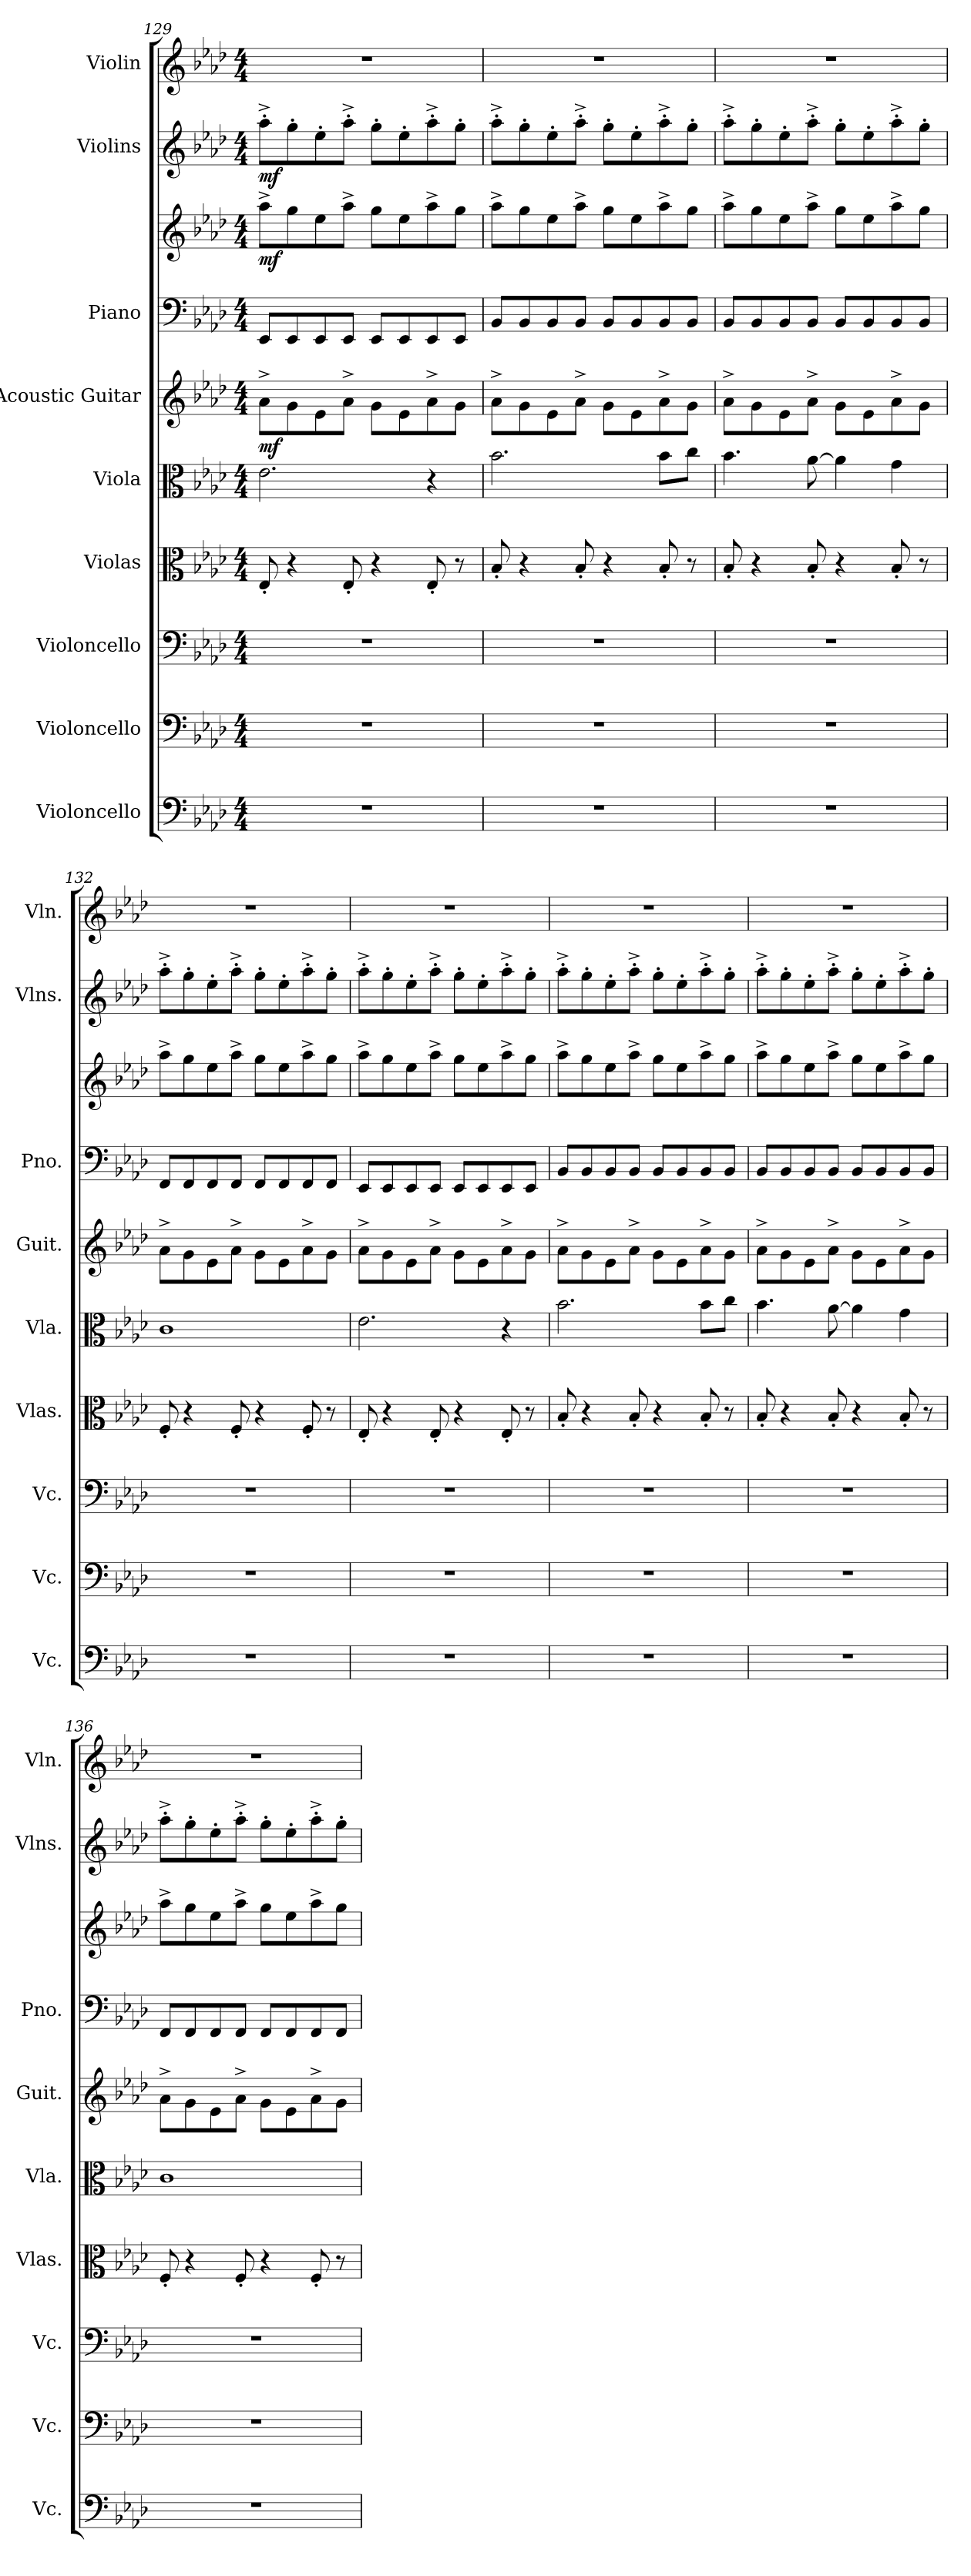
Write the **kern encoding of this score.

**kern	**kern	**kern	**kern	**kern	**kern	**dynam	**kern	**kern	**dynam	**kern	**dynam	**kern
*part9	*part8	*part7	*part6	*part5	*part4	*part4	*part3	*part3	*part3	*part2	*part2	*part1
*staff10	*staff9	*staff8	*staff7	*staff6	*staff5	*staff5	*staff4	*staff3	*staff3/4	*staff2	*staff2	*staff1
*I"Violoncello	*I"Violoncello	*I"Violoncello	*I"Violas	*I"Viola	*I"Acoustic Guitar	*	*I"Piano	*	*	*I"Violins	*	*I"Violin
*I'Vc.	*I'Vc.	*I'Vc.	*I'Vlas.	*I'Vla.	*I'Guit.	*	*I'Pno.	*	*	*I'Vlns.	*	*I'Vln.
*clefF4	*clefF4	*clefF4	*clefC3	*clefC3	*	*	*clefF4	*clefG2	*	*clefG2	*	*clefG2
*k[b-e-a-d-]	*k[b-e-a-d-]	*k[b-e-a-d-]	*k[b-e-a-d-]	*k[b-e-a-d-]	*k[b-e-a-d-]	*	*k[b-e-a-d-]	*k[b-e-a-d-]	*	*k[b-e-a-d-]	*	*k[b-e-a-d-]
*M4/4	*M4/4	*M4/4	*M4/4	*M4/4	*M4/4	*	*M4/4	*M4/4	*	*M4/4	*	*M4/4
=129	=129	=129	=129	=129	=129	=129	=129	=129	=129	=129	=129	=129
!	!	!	!	!	!	!LO:DY:b	!	!	!LO:DY:b	!	!LO:DY:b	!
1r	1r	1r	8E-'/	2.e-\	8a-^\L	mf	8EE-/L	8aa-^\L	mf	8aa-'^\L	mf	1r
.	.	.	4r	.	8g\	.	8EE-/	8gg\	.	8gg'\	.	.
.	.	.	.	.	8e-\	.	8EE-/	8ee-\	.	8ee-'\	.	.
.	.	.	8E-'/	.	8a-^\J	.	8EE-/J	8aa-^\J	.	8aa-'^\J	.	.
.	.	.	4r	.	8g\L	.	8EE-/L	8gg\L	.	8gg'\L	.	.
.	.	.	.	.	8e-\	.	8EE-/	8ee-\	.	8ee-'\	.	.
.	.	.	8E-'/	4r	8a-^\	.	8EE-/	8aa-^\	.	8aa-'^\	.	.
.	.	.	8r	.	8g\J	.	8EE-/J	8gg\J	.	8gg'\J	.	.
!!LO:PB:g=z
=130	=130	=130	=130	=130	=130	=130	=130	=130	=130	=130	=130	=130
1r	1r	1r	8B-'/	2.b-\	8a-^\L	.	8BB-/L	8aa-^\L	.	8aa-'^\L	.	1r
.	.	.	4r	.	8g\	.	8BB-/	8gg\	.	8gg'\	.	.
.	.	.	.	.	8e-\	.	8BB-/	8ee-\	.	8ee-'\	.	.
.	.	.	8B-'/	.	8a-^\J	.	8BB-/J	8aa-^\J	.	8aa-'^\J	.	.
.	.	.	4r	.	8g\L	.	8BB-/L	8gg\L	.	8gg'\L	.	.
.	.	.	.	.	8e-\	.	8BB-/	8ee-\	.	8ee-'\	.	.
.	.	.	8B-'/	8b-\L	8a-^\	.	8BB-/	8aa-^\	.	8aa-'^\	.	.
.	.	.	8r	8cc\J	8g\J	.	8BB-/J	8gg\J	.	8gg'\J	.	.
=131	=131	=131	=131	=131	=131	=131	=131	=131	=131	=131	=131	=131
1r	1r	1r	8B-'/	4.b-\	8a-^\L	.	8BB-/L	8aa-^\L	.	8aa-'^\L	.	1r
.	.	.	4r	.	8g\	.	8BB-/	8gg\	.	8gg'\	.	.
.	.	.	.	.	8e-\	.	8BB-/	8ee-\	.	8ee-'\	.	.
.	.	.	8B-'/	[8a-\	8a-^\J	.	8BB-/J	8aa-^\J	.	8aa-'^\J	.	.
.	.	.	4r	4a-\]	8g\L	.	8BB-/L	8gg\L	.	8gg'\L	.	.
.	.	.	.	.	8e-\	.	8BB-/	8ee-\	.	8ee-'\	.	.
.	.	.	8B-'/	4g\	8a-^\	.	8BB-/	8aa-^\	.	8aa-'^\	.	.
.	.	.	8r	.	8g\J	.	8BB-/J	8gg\J	.	8gg'\J	.	.
=132	=132	=132	=132	=132	=132	=132	=132	=132	=132	=132	=132	=132
1r	1r	1r	8F'/	1c	8a-^\L	.	8FF/L	8aa-^\L	.	8aa-'^\L	.	1r
.	.	.	4r	.	8g\	.	8FF/	8gg\	.	8gg'\	.	.
.	.	.	.	.	8e-\	.	8FF/	8ee-\	.	8ee-'\	.	.
.	.	.	8F'/	.	8a-^\J	.	8FF/J	8aa-^\J	.	8aa-'^\J	.	.
.	.	.	4r	.	8g\L	.	8FF/L	8gg\L	.	8gg'\L	.	.
.	.	.	.	.	8e-\	.	8FF/	8ee-\	.	8ee-'\	.	.
.	.	.	8F'/	.	8a-^\	.	8FF/	8aa-^\	.	8aa-'^\	.	.
.	.	.	8r	.	8g\J	.	8FF/J	8gg\J	.	8gg'\J	.	.
=133	=133	=133	=133	=133	=133	=133	=133	=133	=133	=133	=133	=133
1r	1r	1r	8E-'/	2.e-\	8a-^\L	.	8EE-/L	8aa-^\L	.	8aa-'^\L	.	1r
.	.	.	4r	.	8g\	.	8EE-/	8gg\	.	8gg'\	.	.
.	.	.	.	.	8e-\	.	8EE-/	8ee-\	.	8ee-'\	.	.
.	.	.	8E-'/	.	8a-^\J	.	8EE-/J	8aa-^\J	.	8aa-'^\J	.	.
.	.	.	4r	.	8g\L	.	8EE-/L	8gg\L	.	8gg'\L	.	.
.	.	.	.	.	8e-\	.	8EE-/	8ee-\	.	8ee-'\	.	.
.	.	.	8E-'/	4r	8a-^\	.	8EE-/	8aa-^\	.	8aa-'^\	.	.
.	.	.	8r	.	8g\J	.	8EE-/J	8gg\J	.	8gg'\J	.	.
!!LO:PB:g=z
=134	=134	=134	=134	=134	=134	=134	=134	=134	=134	=134	=134	=134
1r	1r	1r	8B-'/	2.b-\	8a-^\L	.	8BB-/L	8aa-^\L	.	8aa-'^\L	.	1r
.	.	.	4r	.	8g\	.	8BB-/	8gg\	.	8gg'\	.	.
.	.	.	.	.	8e-\	.	8BB-/	8ee-\	.	8ee-'\	.	.
.	.	.	8B-'/	.	8a-^\J	.	8BB-/J	8aa-^\J	.	8aa-'^\J	.	.
.	.	.	4r	.	8g\L	.	8BB-/L	8gg\L	.	8gg'\L	.	.
.	.	.	.	.	8e-\	.	8BB-/	8ee-\	.	8ee-'\	.	.
.	.	.	8B-'/	8b-\L	8a-^\	.	8BB-/	8aa-^\	.	8aa-'^\	.	.
.	.	.	8r	8cc\J	8g\J	.	8BB-/J	8gg\J	.	8gg'\J	.	.
=135	=135	=135	=135	=135	=135	=135	=135	=135	=135	=135	=135	=135
1r	1r	1r	8B-'/	4.b-\	8a-^\L	.	8BB-/L	8aa-^\L	.	8aa-'^\L	.	1r
.	.	.	4r	.	8g\	.	8BB-/	8gg\	.	8gg'\	.	.
.	.	.	.	.	8e-\	.	8BB-/	8ee-\	.	8ee-'\	.	.
.	.	.	8B-'/	[8a-\	8a-^\J	.	8BB-/J	8aa-^\J	.	8aa-'^\J	.	.
.	.	.	4r	4a-\]	8g\L	.	8BB-/L	8gg\L	.	8gg'\L	.	.
.	.	.	.	.	8e-\	.	8BB-/	8ee-\	.	8ee-'\	.	.
.	.	.	8B-'/	4g\	8a-^\	.	8BB-/	8aa-^\	.	8aa-'^\	.	.
.	.	.	8r	.	8g\J	.	8BB-/J	8gg\J	.	8gg'\J	.	.
=136	=136	=136	=136	=136	=136	=136	=136	=136	=136	=136	=136	=136
1r	1r	1r	8F'/	1c	8a-^\L	.	8FF/L	8aa-^\L	.	8aa-'^\L	.	1r
.	.	.	4r	.	8g\	.	8FF/	8gg\	.	8gg'\	.	.
.	.	.	.	.	8e-\	.	8FF/	8ee-\	.	8ee-'\	.	.
.	.	.	8F'/	.	8a-^\J	.	8FF/J	8aa-^\J	.	8aa-'^\J	.	.
.	.	.	4r	.	8g\L	.	8FF/L	8gg\L	.	8gg'\L	.	.
.	.	.	.	.	8e-\	.	8FF/	8ee-\	.	8ee-'\	.	.
.	.	.	8F'/	.	8a-^\	.	8FF/	8aa-^\	.	8aa-'^\	.	.
.	.	.	8r	.	8g\J	.	8FF/J	8gg\J	.	8gg'\J	.	.
=	=	=	=	=	=	=	=	=	=	=	=	=
*-	*-	*-	*-	*-	*-	*-	*-	*-	*-	*-	*-	*-
